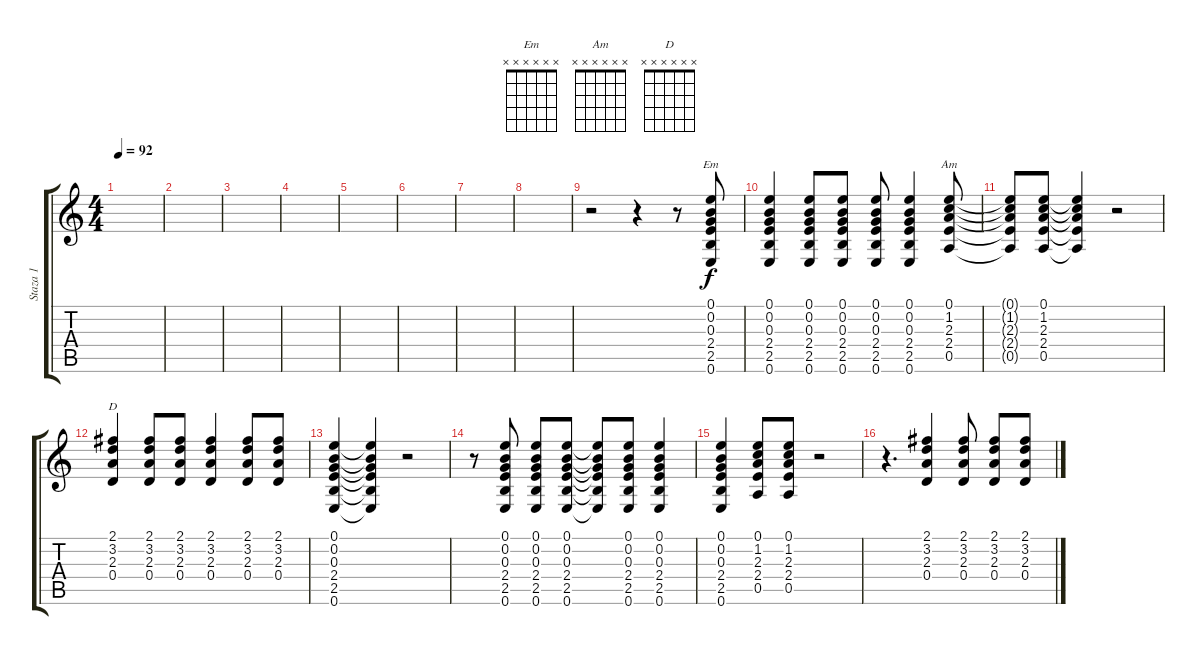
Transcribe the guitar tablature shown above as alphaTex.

\track ("Staza 1" "Staza 1") {instrument acousticguitarsteel}
\staff {score tabs}
\tuning (E4 B3 G3 D3 A2 E2) {hide}
\chord ("Em" x x x x x x)
\chord ("Am" x x x x x x)
\chord ("D" x x x x x x)
\ts (4 4)
\tempo 92
\clef g2
\ks c
|
|
|
|
|
|
|
|
r.2{volume 6} r.4 r.8 (0.1 0.2 0.3 2.4 2.5 0.6).8{ch "Em"} |
(0.1 0.2 0.3 2.4 2.5 0.6).4 (0.1 0.2 0.3 2.4 2.5 0.6).8 (0.1 0.2 0.3 2.4 2.5 0.6).8 (0.1 0.2 0.3 2.4 2.5 0.6).8 (0.1 0.2 0.3 2.4 2.5 0.6).4 (0.1 1.2 2.3 2.4 0.5).8{ch "Am"} |
(0.1{t} 1.2{t} 2.3{t} 2.4{t} 0.5{t}).8 (0.1 1.2 2.3 2.4 0.5).8 (0.1{t} 1.2{t} 2.3{t} 2.4{t} 0.5{t}).4 r.2 |
(2.1 3.2 2.3 0.4).4{ch "D"} (2.1 3.2 2.3 0.4).8 (2.1 3.2 2.3 0.4).8 (2.1 3.2 2.3 0.4).4 (2.1 3.2 2.3 0.4).8 (2.1 3.2 2.3 0.4).8 |
(0.1 0.2 0.3 2.4 2.5 0.6).4 (0.1{t} 0.2{t} 0.3{t} 2.4{t} 2.5{t} 0.6{t}).4 r.2 |
r.8 (0.1 0.2 0.3 2.4 2.5 0.6).8 (0.1 0.2 0.3 2.4 2.5 0.6).8 (0.1 0.2 0.3 2.4 2.5 0.6).8 (0.1{t} 0.2{t} 0.3{t} 2.4{t} 2.5{t} 0.6{t}).8 (0.1 0.2 0.3 2.4 2.5 0.6).8 (0.1 0.2 0.3 2.4 2.5 0.6).4 |
(0.1 0.2 0.3 2.4 2.5 0.6).4 (0.1 1.2 2.3 2.4 0.5).8 (0.1 1.2 2.3 2.4 0.5).8 r.2 |
r.4{d} (2.1 3.2 2.3 0.4).4 (2.1 3.2 2.3 0.4).8 (2.1 3.2 2.3 0.4).8 (2.1 3.2 2.3 0.4).8
